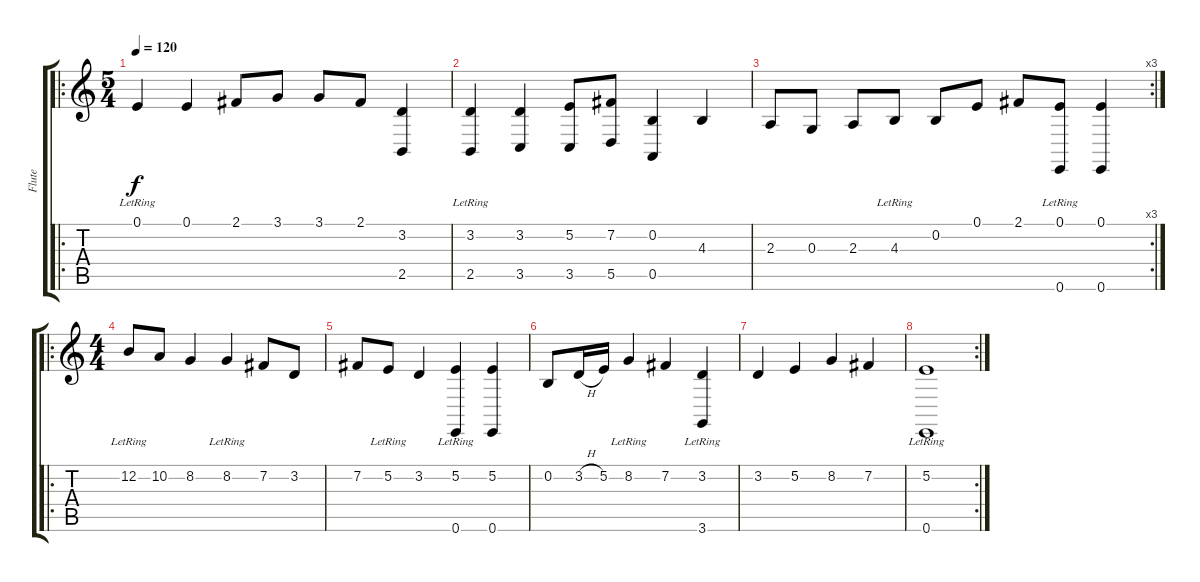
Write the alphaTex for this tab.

\track ("Flute" "Flute") {instrument flute}
\staff {score tabs}
\tuning (E4 B3 G3 D3 A2 E2) {hide}
\ro
\ts (5 4)
\tempo 120
\clef g2
\ks c
0.1{lr}.4{dy f} 0.1.4 2.1.8 3.1.8 3.1.8 2.1.8 (3.2 2.5).4 |
(3.2{lr} 2.5{lr}).4 (3.2 3.5).4 (5.2 3.5).8 (7.2 5.5).8 (0.2 0.5).4 4.3.4 |
\rc 3
2.3.8 0.3.8 2.3.8 4.3{lr}.8 0.2.8 0.1.8 2.1.8 (0.1{lr} 0.6{lr}).8 (0.1 0.6).4 |
\ro
\ts (4 4)
12.2{lr}.8 10.2.8 8.2.4 8.2{lr}.4 7.2.8 3.2.8 |
7.2.8 5.2{lr}.8 3.2.4 (5.2{lr} 0.6{lr}).4 (5.2 0.6).4 |
0.2.8 3.2{h}.16 5.2.16 8.2{lr}.4 7.2.4 (3.2{lr} 3.6{lr}).4 |
3.2.4 5.2.4 8.2.4 7.2.4 |
\rc 2
(5.2{lr} 0.6{lr}).1
